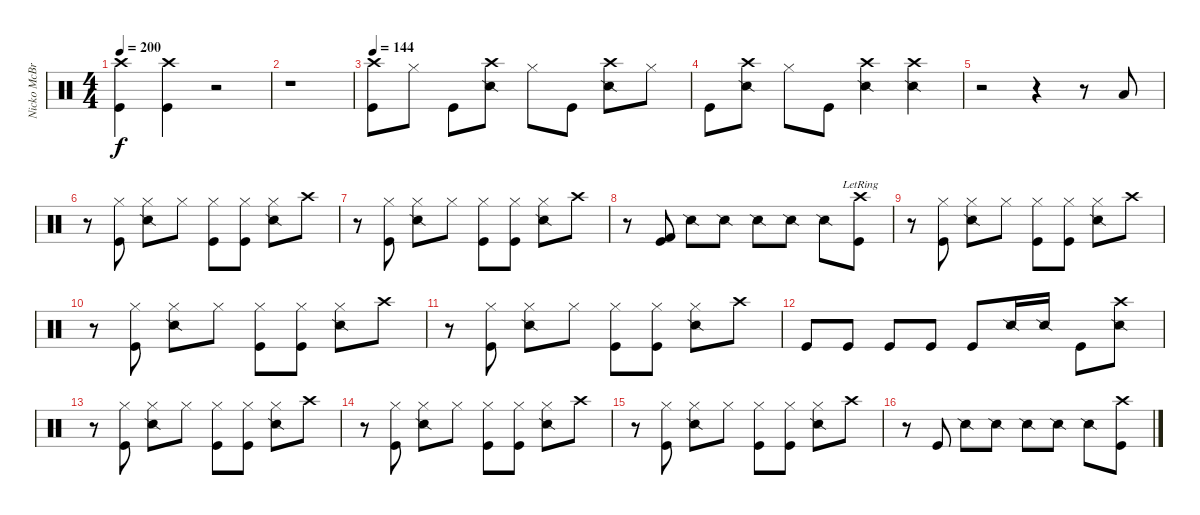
\track ("Nicko McBrain" "Nicko McBr") {instrument percussion}
\staff {score}
\articulation defaults
\ts (4 4)
\tempo 200
\clef neutral
\ks c
("Crash high (hit)" "Kick (hit)").4{dy f} ("Crash high (hit)" "Kick (hit)").4 r.2 |
r.1 |
\tempo 144
("Crash high (hit)" "Kick (hit)").8 "Hi-Hat (closed)".8 "Kick (hit)".8 ("Crash high (hit)" "Snare (side stick) 2").8 "Hi-Hat (closed)".8 "Kick (hit)".8 ("Crash high (hit)" "Snare (side stick) 2").8 "Hi-Hat (closed)".8 |
"Kick (hit)".8 ("Crash high (hit)" "Snare (side stick) 2").8 "Hi-Hat (closed)".8 "Kick (hit)".8 ("Crash high (hit)" "Snare (side stick) 2").4 ("Crash high (hit)" "Snare (side stick) 2").4 |
r.2 r.4 r.8 "Low Floor Tom (hit)".8 |
r.8 ("Hi-Hat (closed)" "Kick (hit)").8 ("Hi-Hat (closed)" "Snare (side stick) 2").8 "Hi-Hat (closed)".8 ("Hi-Hat (closed)" "Kick (hit)").8 ("Hi-Hat (closed)" "Kick (hit)").8 ("Hi-Hat (closed)" "Snare (side stick) 2").8 "Crash high (hit)".8 |
r.8 ("Hi-Hat (closed)" "Kick (hit)").8 ("Hi-Hat (closed)" "Snare (side stick) 2").8 "Hi-Hat (closed)".8 ("Hi-Hat (closed)" "Kick (hit)").8 ("Hi-Hat (closed)" "Kick (hit)").8 ("Hi-Hat (closed)" "Snare (side stick) 2").8 "Crash high (hit)".8 |
r.8 ("Kick (hit) 2" "Kick (hit)").8 "Snare (side stick) 2".8 "Snare (side stick) 2".8 "Snare (side stick) 2".8 "Snare (side stick) 2".8 "Snare (side stick) 2".8 ("Crash high (hit)"{lr} "Kick (hit)").8 |
r.8 ("Hi-Hat (closed)" "Kick (hit)").8 ("Hi-Hat (closed)" "Snare (side stick) 2").8 "Hi-Hat (closed)".8 ("Hi-Hat (closed)" "Kick (hit)").8 ("Hi-Hat (closed)" "Kick (hit)").8 ("Hi-Hat (closed)" "Snare (side stick) 2").8 "Crash high (hit)".8 |
r.8 ("Hi-Hat (closed)" "Kick (hit)").8 ("Hi-Hat (closed)" "Snare (side stick) 2").8 "Hi-Hat (closed)".8 ("Hi-Hat (closed)" "Kick (hit)").8 ("Hi-Hat (closed)" "Kick (hit)").8 ("Hi-Hat (closed)" "Snare (side stick) 2").8 "Crash high (hit)".8 |
r.8 ("Hi-Hat (closed)" "Kick (hit)").8 ("Hi-Hat (closed)" "Snare (side stick) 2").8 "Hi-Hat (closed)".8 ("Hi-Hat (closed)" "Kick (hit)").8 ("Hi-Hat (closed)" "Kick (hit)").8 ("Hi-Hat (closed)" "Snare (side stick) 2").8 "Crash high (hit)".8 |
"Kick (hit)".8 "Kick (hit)".8 "Kick (hit)".8 "Kick (hit)".8 "Kick (hit)".8 "Snare (side stick) 2".16 "Snare (side stick) 2".16 "Kick (hit)".8 ("Crash high (hit)" "Snare (side stick) 2").8 |
r.8 ("Hi-Hat (closed)" "Kick (hit)").8 ("Hi-Hat (closed)" "Snare (side stick) 2").8 "Hi-Hat (closed)".8 ("Hi-Hat (closed)" "Kick (hit)").8 ("Hi-Hat (closed)" "Kick (hit)").8 ("Hi-Hat (closed)" "Snare (side stick) 2").8 "Crash high (hit)".8 |
r.8 ("Hi-Hat (closed)" "Kick (hit)").8 ("Hi-Hat (closed)" "Snare (side stick) 2").8 "Hi-Hat (closed)".8 ("Hi-Hat (closed)" "Kick (hit)").8 ("Hi-Hat (closed)" "Kick (hit)").8 ("Hi-Hat (closed)" "Snare (side stick) 2").8 "Crash high (hit)".8 |
r.8 ("Hi-Hat (closed)" "Kick (hit)").8 ("Hi-Hat (closed)" "Snare (side stick) 2").8 "Hi-Hat (closed)".8 ("Hi-Hat (closed)" "Kick (hit)").8 ("Hi-Hat (closed)" "Kick (hit)").8 ("Hi-Hat (closed)" "Snare (side stick) 2").8 "Crash high (hit)".8 |
r.8 "Kick (hit)".8 "Snare (side stick) 2".8 "Snare (side stick) 2".8 "Snare (side stick) 2".8 "Snare (side stick) 2".8 "Snare (side stick) 2".8 ("Crash high (hit)" "Kick (hit)").8
